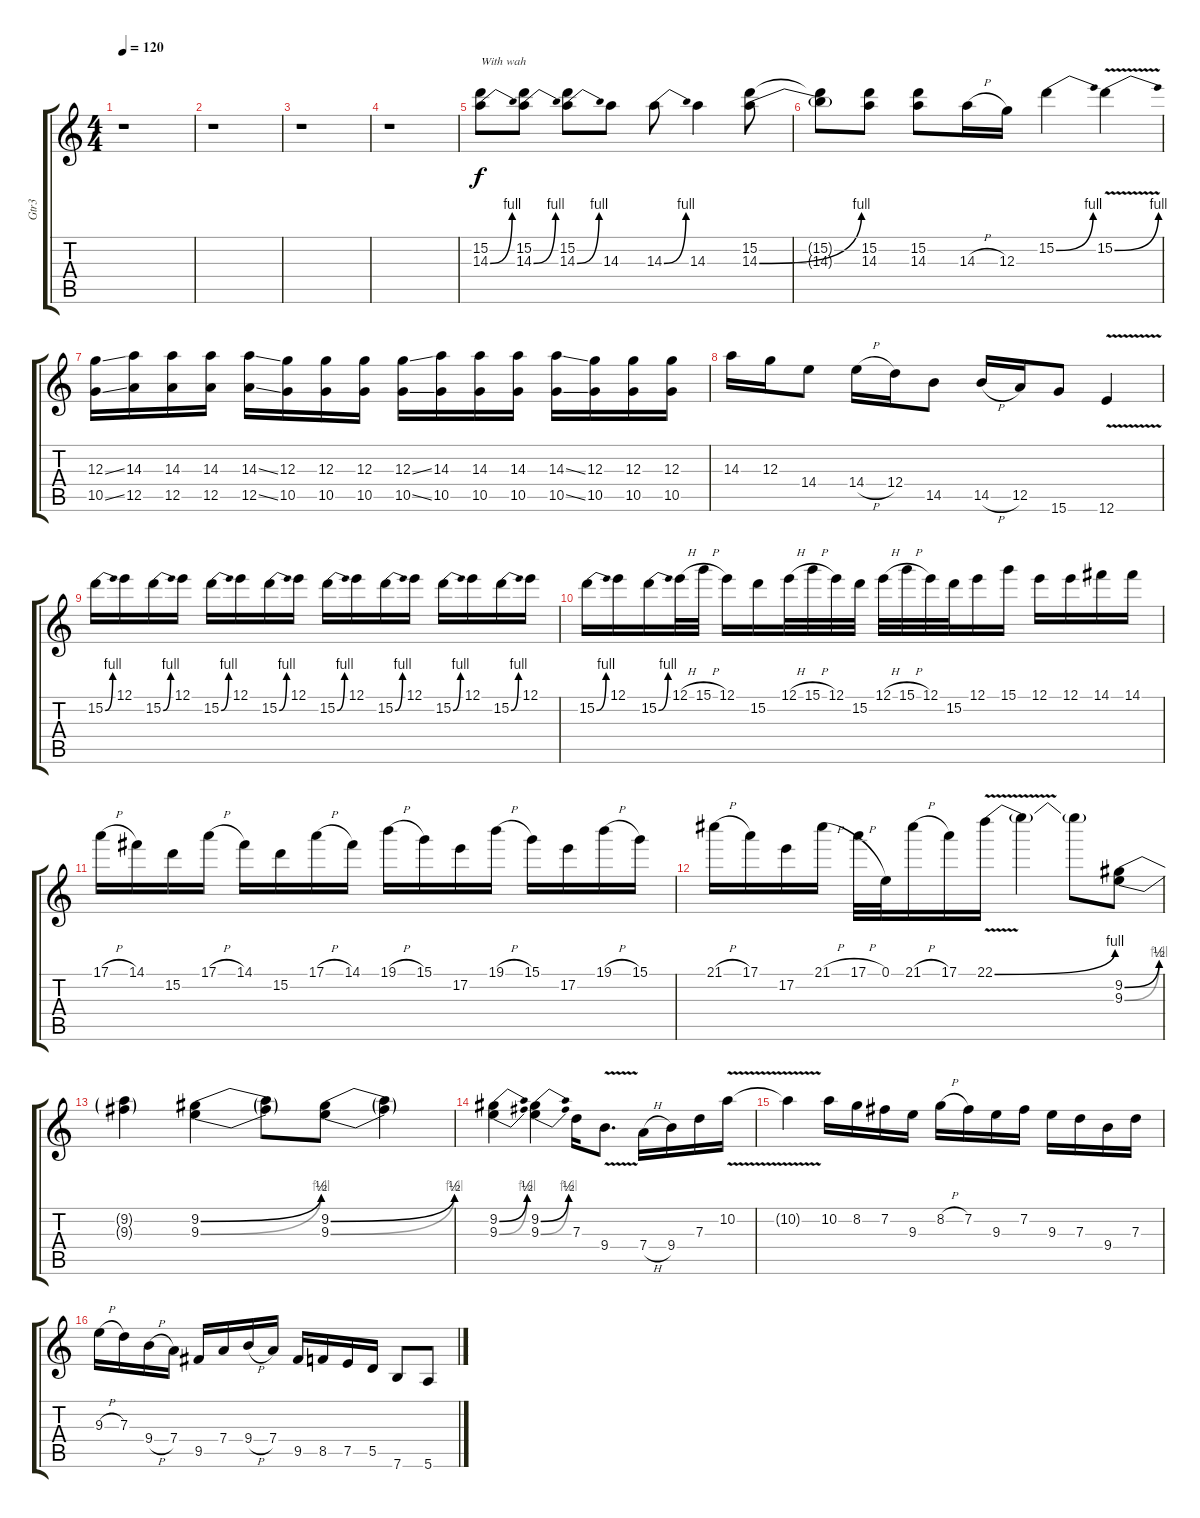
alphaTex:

\track ("Gtr3" "Gtr3") {instrument distortionguitar}
\staff {score tabs}
\tuning (E4 B3 G3 D3 A2 E2) {hide}
\ts (4 4)
\tempo 120
\clef g2
\ks c
r.1{dy f} |
r.1 |
r.1 |
r.1 |
(15.2 14.3{be (bend 0 0 60 4)}).8{txt "With wah" instrument lead4chiff} (15.2 14.3{be (bend 0 0 60 4)}).8 (15.2 14.3{be (bend 0 0 60 4)}).8 14.3.8 14.3{be (bend 0 0 60 4)}.8 14.3.4 (15.2 14.3{be (bend 0 0 60 4)}).8 |
(15.2{t} 14.3{t}).8 (15.2 14.3).8 (15.2 14.3).8 14.3{h}.16 12.3.16 15.2{be (bend 0 0 60 4)}.4 15.2{be (bend 0 0 60 4) v}.4 |
(12.3{ss} 10.5{ss}).16 (14.3 12.5).16 (14.3 12.5).16 (14.3 12.5).16 (14.3{ss} 12.5{ss}).16 (12.3 10.5).16 (12.3 10.5).16 (12.3 10.5).16 (12.3{ss} 10.5{ss}).16 (14.3 10.5).16 (14.3 10.5).16 (14.3 10.5).16 (14.3{ss} 10.5{ss}).16 (12.3 10.5).16 (12.3 10.5).16 (12.3 10.5).16 |
14.3.16 12.3.16 14.4.8 14.4{h}.16 12.4.16 14.5.8 14.5{h}.16 12.5.16 15.6.8 12.6{v}.4 |
15.2{be (bend 0 0 60 4)}.16 12.1.16 15.2{be (bend 0 0 60 4)}.16 12.1.16 15.2{be (bend 0 0 60 4)}.16 12.1.16 15.2{be (bend 0 0 60 4)}.16 12.1.16 15.2{be (bend 0 0 60 4)}.16 12.1.16 15.2{be (bend 0 0 60 4)}.16 12.1.16 15.2{be (bend 0 0 60 4)}.16 12.1.16 15.2{be (bend 0 0 60 4)}.16 12.1.16 |
15.2{be (bend 0 0 60 4)}.16 12.1.16 15.2{be (bend 0 0 60 4)}.16 12.1{h}.32 15.1{h}.32 12.1.16 15.2.16 12.1{h}.32 15.1{h}.32 12.1.32 15.2.32 12.1{h}.32 15.1{h}.32 12.1.32 15.2.32 12.1.16 15.1.16 12.1.16{instrument distortionguitar} 12.1.16 14.1.16 14.1.16 |
17.1{h}.16 14.1.16 15.2.16 17.1{h}.16 14.1.16 15.2.16 17.1{h}.16 14.1.16 19.1{h}.16 15.1.16 17.2.16 19.1{h}.16 15.1.16 17.2.16 19.1{h}.16 15.1.16 |
21.1{h}.16 17.1.16 17.2.16 21.1{h}.16 17.1{h}.32 0.1.32 21.1{h}.16 17.1.16 22.1{be (bend 0 0 60 4) v}.16 22.1{t}.4 22.1{t}.8 (9.2{be (bend 0 0 60 2)} 9.3{be (bend 0 0 60 4)}).8{instrument lead4chiff} |
(9.2{t} 9.3{t}).4 (9.2{be (bend 0 0 60 2)} 9.3{be (bend 0 0 60 4)}).4 (9.2{t} 9.3{t}).8 (9.2{be (bend 0 0 60 2)} 9.3{be (bend 0 0 60 4)}).8 (9.2{t} 9.3{t}).4 |
(9.2{be (bend 0 0 60 2)} 9.3{be (bend 0 0 60 4)}).4 (9.2{be (bend 0 0 60 2)} 9.3{be (bend 0 0 60 4)}).4 7.3.16 9.4{v}.8{d} 7.4{h}.16 9.4.16 7.3.16 10.2{v}.16 |
10.2{t}.4 10.2.16 8.2.16 7.2.16 9.3.16 8.2{h}.16 7.2.16 9.3.16 7.2.16 9.3.16 7.3.16 9.4.16 7.3.16 |
9.3{h}.16 7.3.16 9.4{h}.16 7.4.16 9.5.16 7.4.16 9.4{h}.16 7.4.16 9.5.16 8.5.16 7.5.16 5.5.16 7.6.8 5.6.8
